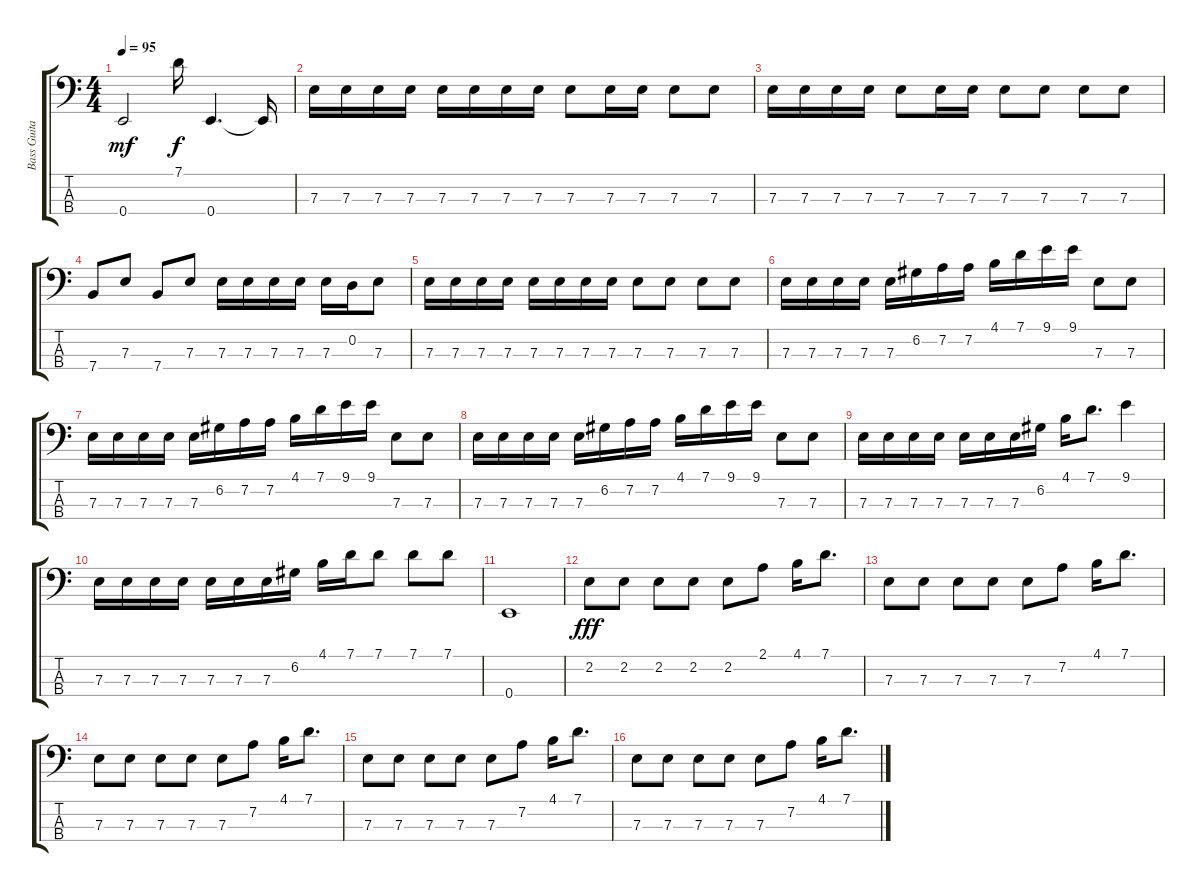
\track ("Bass Guitar" "Bass Guita") {instrument electricbassfinger}
\staff {score tabs}
\tuning (G2 D2 A1 E1) {hide}
\ts (4 4)
\tempo 95
\clef f4
\ks c
0.4.2{dy mf volume 11} 7.1.16{dy f volume 11} 0.4.4{d} 0.4{t}.16 |
7.3.16{volume 11} 7.3.16 7.3.16 7.3.16 7.3.16 7.3.16 7.3.16 7.3.16 7.3.8 7.3.16 7.3.16 7.3.8 7.3.8 |
7.3.16 7.3.16 7.3.16 7.3.16 7.3.8 7.3.16 7.3.16 7.3.8 7.3.8 7.3.8 7.3.8 |
7.4.8 7.3.8 7.4.8 7.3.8 7.3.16 7.3.16 7.3.16 7.3.16 7.3.16 0.2.16 7.3.8 |
7.3.16 7.3.16 7.3.16 7.3.16 7.3.16 7.3.16 7.3.16 7.3.16 7.3.8 7.3.8 7.3.8 7.3.8 |
7.3.16 7.3.16 7.3.16 7.3.16 7.3.16 6.2.16 7.2.16 7.2.16 4.1.16 7.1.16 9.1.16 9.1.16 7.3.8 7.3.8 |
7.3.16 7.3.16 7.3.16 7.3.16 7.3.16 6.2.16 7.2.16 7.2.16 4.1.16 7.1.16 9.1.16 9.1.16 7.3.8 7.3.8 |
7.3.16 7.3.16 7.3.16 7.3.16 7.3.16 6.2.16 7.2.16 7.2.16 4.1.16 7.1.16 9.1.16 9.1.16 7.3.8 7.3.8 |
7.3.16 7.3.16 7.3.16 7.3.16 7.3.16 7.3.16 7.3.16 6.2.16 4.1.16 7.1.8{d} 9.1.4 |
7.3.16 7.3.16 7.3.16 7.3.16 7.3.16 7.3.16 7.3.16 6.2.16 4.1.16 7.1.16 7.1.8 7.1.8 7.1.8 |
0.4.1 |
2.2.8{dy fff volume 11} 2.2.8 2.2.8 2.2.8 2.2.8 2.1.8 4.1.16 7.1.8{d} |
7.3.8 7.3.8 7.3.8 7.3.8 7.3.8 7.2.8 4.1.16 7.1.8{d} |
7.3.8 7.3.8 7.3.8 7.3.8 7.3.8 7.2.8 4.1.16 7.1.8{d} |
7.3.8 7.3.8 7.3.8 7.3.8 7.3.8 7.2.8 4.1.16 7.1.8{d} |
7.3.8 7.3.8 7.3.8 7.3.8 7.3.8 7.2.8 4.1.16 7.1.8{d}
